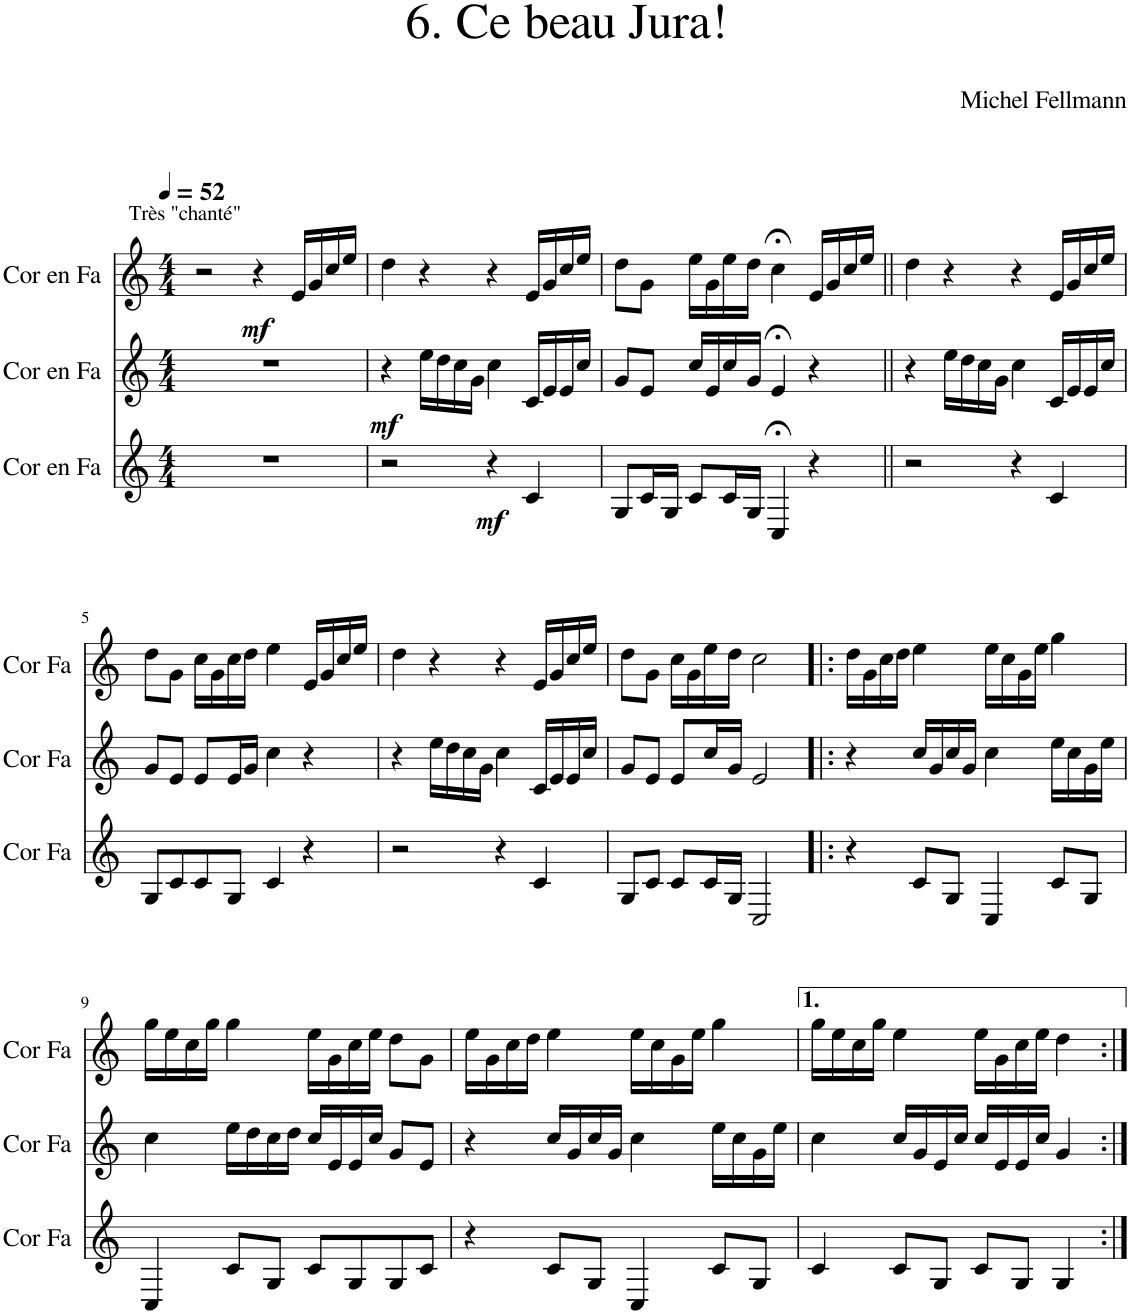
**kern	**dynam	**kern	**dynam	**kern	**dynam
*part3	*part3	*part2	*part2	*part1	*part1
*staff3	*staff3	*staff2	*staff2	*staff1	*staff1
*I"Cor en Fa	*	*I"Cor en Fa	*	*I"Cor en Fa	*
*I'Cor Fa	*	*I'Cor Fa	*	*I'Cor Fa	*
*clefG2	*	*clefG2	*	*clefG2	*
*Trd4c7	*	*Trd4c7	*	*Trd4c7	*
*k[]	*	*k[]	*	*k[]	*
*M4/4	*	*M4/4	*	*M4/4	*
*MM52	*	*MM52	*	*MM52	*
=1	=1	=1	=1	=1	=1
1r	.	1r	.	2r	.
!	!	!	!	!	!LO:DY:b
.	.	.	.	4r	mf
!	!	!	!	!LO:TX:a:t=Très "chanté"	!
.	.	.	.	16e/LL	.
.	.	.	.	16g/	.
.	.	.	.	16cc/	.
.	.	.	.	16ee/JJ	.
=2	=2	=2	=2	=2	=2
!	!	!	!LO:DY:b	!	!
2r	.	4r	mf	4dd\	.
.	.	16ee\LL	.	4r	.
.	.	16dd\	.	.	.
.	.	16cc\	.	.	.
.	.	16g\JJ	.	.	.
!	!LO:DY:b	!	!	!	!
4r	mf	4cc\	.	4r	.
4c/	.	16c/LL	.	16e/LL	.
.	.	16e/	.	16g/	.
.	.	16e/	.	16cc/	.
.	.	16cc/JJ	.	16ee/JJ	.
=3	=3	=3	=3	=3	=3
8G/L	.	8g/L	.	8dd\L	.
16c/L	.	8e/J	.	8g\J	.
16G/JJ	.	.	.	.	.
8c/L	.	16cc/LL	.	16ee\LL	.
.	.	16e/	.	16g\	.
16c/L	.	16cc/	.	16ee\	.
16G/JJ	.	16g/JJ	.	16dd\JJ	.
4C;</	.	4e;</	.	4cc;<\	.
4r	.	4r	.	16e/LL	.
.	.	.	.	16g/	.
.	.	.	.	16cc/	.
.	.	.	.	16ee/JJ	.
=4||	=4||	=4||	=4||	=4||	=4||
2r	.	4r	.	4dd\	.
.	.	16ee\LL	.	4r	.
.	.	16dd\	.	.	.
.	.	16cc\	.	.	.
.	.	16g\JJ	.	.	.
4r	.	4cc\	.	4r	.
4c/	.	16c/LL	.	16e/LL	.
.	.	16e/	.	16g/	.
.	.	16e/	.	16cc/	.
.	.	16cc/JJ	.	16ee/JJ	.
!!LO:LB:g=z
=5	=5	=5	=5	=5	=5
8G/L	.	8g/L	.	8dd\L	.
8c/	.	8e/J	.	8g\J	.
8c/	.	8e/L	.	16cc\LL	.
.	.	.	.	16g\	.
8G/J	.	16e/L	.	16cc\	.
.	.	16g/JJ	.	16dd\JJ	.
4c/	.	4cc\	.	4ee\	.
4r	.	4r	.	16e/LL	.
.	.	.	.	16g/	.
.	.	.	.	16cc/	.
.	.	.	.	16ee/JJ	.
=6	=6	=6	=6	=6	=6
2r	.	4r	.	4dd\	.
.	.	16ee\LL	.	4r	.
.	.	16dd\	.	.	.
.	.	16cc\	.	.	.
.	.	16g\JJ	.	.	.
4r	.	4cc\	.	4r	.
4c/	.	16c/LL	.	16e/LL	.
.	.	16e/	.	16g/	.
.	.	16e/	.	16cc/	.
.	.	16cc/JJ	.	16ee/JJ	.
=7	=7	=7	=7	=7	=7
8G/L	.	8g/L	.	8dd\L	.
8c/J	.	8e/J	.	8g\J	.
8c/L	.	8e/L	.	16cc\LL	.
.	.	.	.	16g\	.
16c/L	.	16cc/L	.	16ee\	.
16G/JJ	.	16g/JJ	.	16dd\JJ	.
2C/	.	2e/	.	2cc\	.
=8!|:	=8!|:	=8!|:	=8!|:	=8!|:	=8!|:
4r	.	4r	.	16dd\LL	.
.	.	.	.	16g\	.
.	.	.	.	16cc\	.
.	.	.	.	16dd\JJ	.
8c/L	.	16cc/LL	.	4ee\	.
.	.	16g/	.	.	.
8G/J	.	16cc/	.	.	.
.	.	16g/JJ	.	.	.
4C/	.	4cc\	.	16ee\LL	.
.	.	.	.	16cc\	.
.	.	.	.	16g\	.
.	.	.	.	16ee\JJ	.
8c/L	.	16ee\LL	.	4gg\	.
.	.	16cc\	.	.	.
8G/J	.	16g\	.	.	.
.	.	16ee\JJ	.	.	.
!!LO:LB:g=z
=9	=9	=9	=9	=9	=9
4C/	.	4cc\	.	16gg\LL	.
.	.	.	.	16ee\	.
.	.	.	.	16cc\	.
.	.	.	.	16gg\JJ	.
8c/L	.	16ee\LL	.	4gg\	.
.	.	16dd\	.	.	.
8G/J	.	16cc\	.	.	.
.	.	16dd\JJ	.	.	.
8c/L	.	16cc/LL	.	16ee\LL	.
.	.	16e/	.	16g\	.
8G/	.	16e/	.	16cc\	.
.	.	16cc/JJ	.	16ee\JJ	.
8G/	.	8g/L	.	8dd\L	.
8c/J	.	8e/J	.	8g\J	.
=10	=10	=10	=10	=10	=10
4r	.	4r	.	16ee\LL	.
.	.	.	.	16g\	.
.	.	.	.	16cc\	.
.	.	.	.	16dd\JJ	.
8c/L	.	16cc/LL	.	4ee\	.
.	.	16g/	.	.	.
8G/J	.	16cc/	.	.	.
.	.	16g/JJ	.	.	.
4C/	.	4cc\	.	16ee\LL	.
.	.	.	.	16cc\	.
.	.	.	.	16g\	.
.	.	.	.	16ee\JJ	.
8c/L	.	16ee\LL	.	4gg\	.
.	.	16cc\	.	.	.
8G/J	.	16g\	.	.	.
.	.	16ee\JJ	.	.	.
=11	=11	=11	=11	=11	=11
4c/	.	4cc\	.	16gg\LL	.
.	.	.	.	16ee\	.
.	.	.	.	16cc\	.
.	.	.	.	16gg\JJ	.
8c/L	.	16cc/LL	.	4ee\	.
.	.	16g/	.	.	.
8G/J	.	16e/	.	.	.
.	.	16cc/JJ	.	.	.
8c/L	.	16cc/LL	.	16ee\LL	.
.	.	16e/	.	16g\	.
8G/J	.	16e/	.	16cc\	.
.	.	16cc/JJ	.	16ee\JJ	.
4G/	.	4g/	.	4dd\	.
=:|!	=:|!	=:|!	=:|!	=:|!	=:|!
*-	*-	*-	*-	*-	*-
